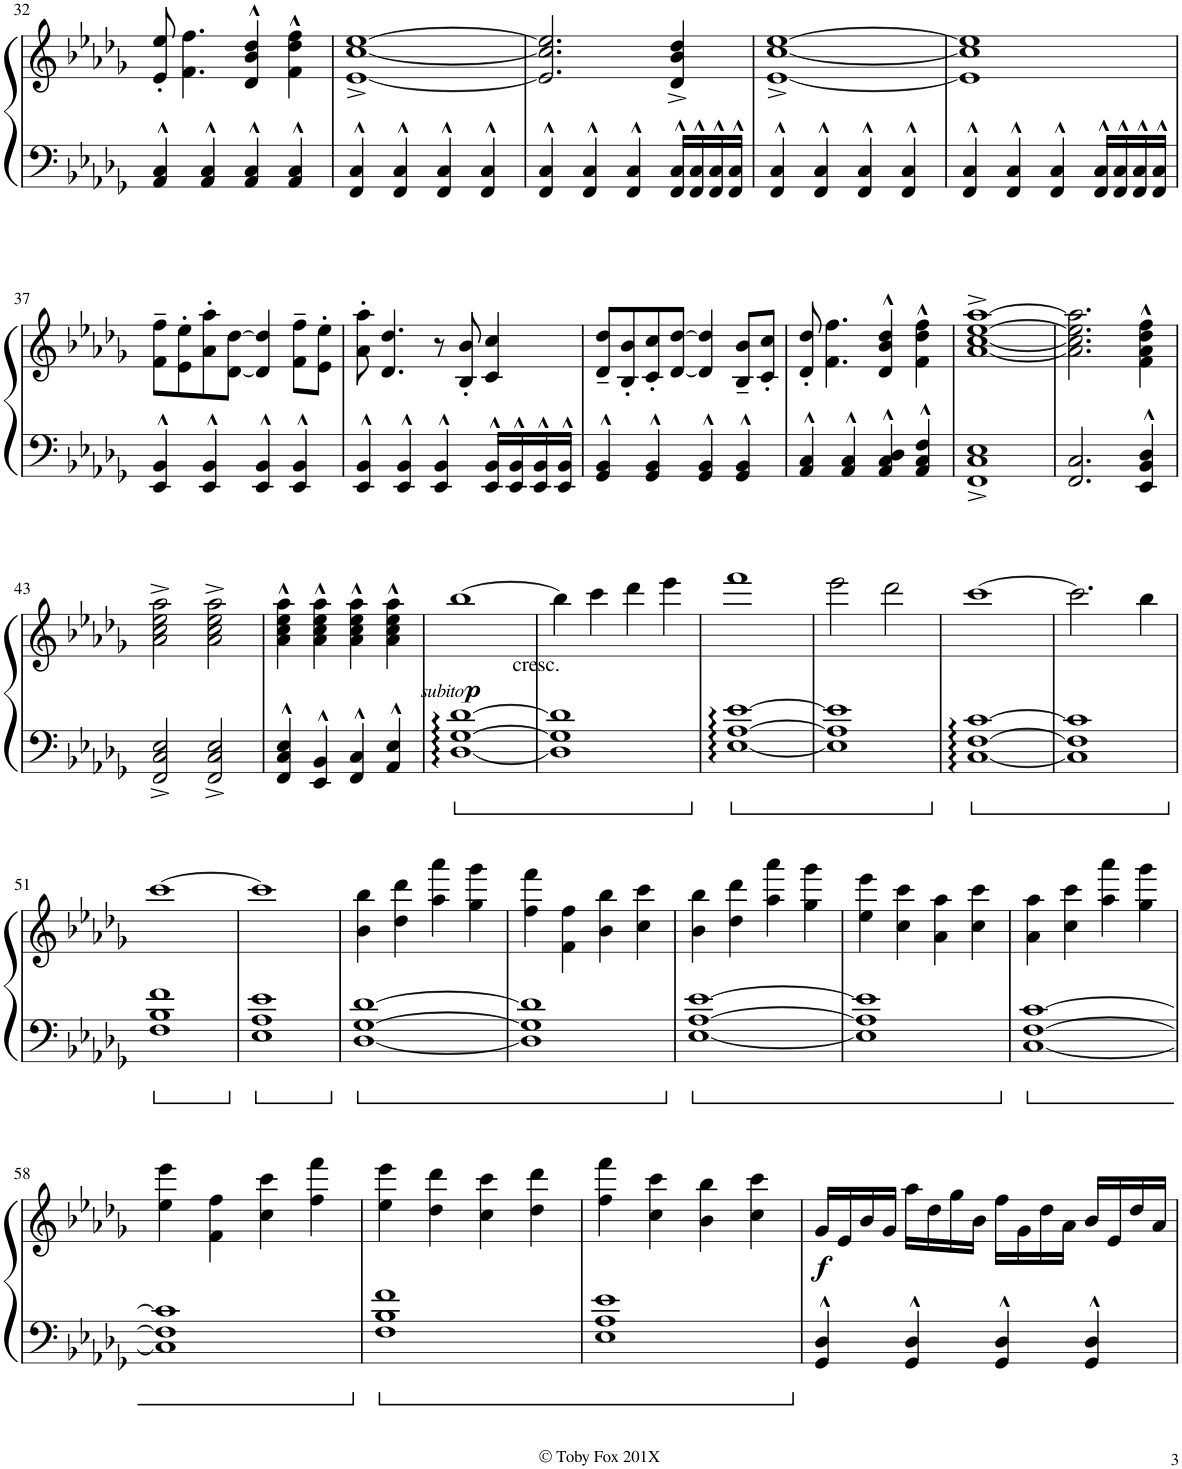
**kern	**kern	**dynam
*part1	*part1	*part1
*staff2	*staff1	*staff1/2
*I"Piano	*	*
*I'Pno.	*	*
!!LO:PB:g=z
*clefF4	*clefG2	*
*k[b-e-a-d-g-]	*k[b-e-a-d-g-]	*
*M4/4	*M4/4	*
=32	=32	=32
4AA-/^^ 4C/^^	8e-/' 8ee-/'	.
.	4.f\ 4.ff\	.
4AA-/^^ 4C/^^	.	.
4AA-/^^ 4C/^^	4d-/^^ 4b-/^^ 4dd-/^^	.
4AA-/^^ 4C/^^	4f\^^ 4dd-\^^ 4ff\^^	.
=33	=33	=33
4FF/^^ 4C/^^	[1e-^ [1cc^ [1ee-^	.
4FF/^^ 4C/^^	.	.
4FF/^^ 4C/^^	.	.
4FF/^^ 4C/^^	.	.
=34	=34	=34
4FF/^^ 4C/^^	2.e-/] 2.cc/] 2.ee-/]	.
4FF/^^ 4C/^^	.	.
4FF/^^ 4C/^^	.	.
16FF/^^ 16C/^^LL	4d-/^ 4b-/^ 4dd-/^	.
16FF/^^ 16C/^^	.	.
16FF/^^ 16C/^^	.	.
16FF/^^ 16C/^^JJ	.	.
=35	=35	=35
4FF/^^ 4C/^^	[1e-^ [1cc^ [1ee-^	.
4FF/^^ 4C/^^	.	.
4FF/^^ 4C/^^	.	.
4FF/^^ 4C/^^	.	.
=36	=36	=36
4FF/^^ 4C/^^	1e-] 1cc] 1ee-]	.
4FF/^^ 4C/^^	.	.
4FF/^^ 4C/^^	.	.
16FF/^^ 16C/^^LL	.	.
16FF/^^ 16C/^^	.	.
16FF/^^ 16C/^^	.	.
16FF/^^ 16C/^^JJ	.	.
!!LO:LB:g=z
=37	=37	=37
4EE-/^^ 4BB-/^^	8f\~ 8ff\~L	.
.	8e-\' 8ee-\'	.
4EE-/^^ 4BB-/^^	8a-\' 8aa-\'	.
.	[8d-\ [8dd-\J	.
4EE-/^^ 4BB-/^^	4d-/] 4dd-/]	.
4EE-/^^ 4BB-/^^	8f\~ 8ff\~L	.
.	8e-\' 8ee-\'J	.
=38	=38	=38
4EE-/^^ 4BB-/^^	8a-\' 8aa-\'	.
.	4.d-/ 4.dd-/	.
4EE-/^^ 4BB-/^^	.	.
4EE-/^^ 4BB-/^^	8r	.
.	8B-/' 8b-/'	.
16EE-/^^ 16BB-/^^LL	4c/ 4cc/	.
16EE-/^^ 16BB-/^^	.	.
16EE-/^^ 16BB-/^^	.	.
16EE-/^^ 16BB-/^^JJ	.	.
=39	=39	=39
4GG-/^^ 4BB-/^^	8d-/~ 8dd-/~L	.
.	8B-/' 8b-/'	.
4GG-/^^ 4BB-/^^	8c/' 8cc/'	.
.	[8d-/ [8dd-/J	.
4GG-/^^ 4BB-/^^	4d-/] 4dd-/]	.
4GG-/^^ 4BB-/^^	8B-/~ 8b-/~L	.
.	8c/' 8cc/'J	.
=40	=40	=40
4AA-/^^ 4C/^^	8d-/' 8dd-/'	.
.	4.f\ 4.ff\	.
4AA-/^^ 4C/^^	.	.
4AA-/^^ 4C/^^ 4D-/^^	4d-/^^ 4b-/^^ 4dd-/^^	.
4AA-/^^ 4C/^^ 4F/^^	4f\^^ 4dd-\^^ 4ff\^^	.
=41	=41	=41
1FF^ 1C^ 1E-^	[1a-^ [1cc^ [1ee-^ [1aa-^	.
=42	=42	=42
2.FF/ 2.C/	2.a-\] 2.cc\] 2.ee-\] 2.aa-\]	.
4EE-/^^ 4BB-/^^ 4D-/^^	4f\^^ 4a-\^^ 4dd-\^^ 4ff\^^	.
!!LO:LB:g=z
=43	=43	=43
2FF/^ 2C/^ 2E-/^	2a-\^ 2cc\^ 2ee-\^ 2aa-\^	.
2FF/^ 2C/^ 2E-/^	2a-\^ 2cc\^ 2ee-\^ 2aa-\^	.
=44	=44	=44
4FF/^^ 4C/^^ 4E-/^^	4a-\^^ 4cc\^^ 4ee-\^^ 4aa-\^^	.
4EE-/^^ 4BB-/^^	4a-\^^ 4cc\^^ 4ee-\^^ 4aa-\^^	.
4FF/^^ 4C/^^	4a-\^^ 4cc\^^ 4ee-\^^ 4aa-\^^	.
4AA-/^^ 4E-/^^	4a-\^^ 4cc\^^ 4ee-\^^ 4aa-\^^	.
=45	=45	=45
!	!LO:TX:b:t=cresc.	!
!	!	!LO:DY:b
!	!	!LO:DY:n=1:b
[1D-:: [1G-:: [1d-::	[1bb-	other-dynamics p
=46	=46	=46
1D-] 1G-] 1d-]	4bb-\]	.
.	4ccc\	.
.	4ddd-\	.
.	4eee-\	.
=47	=47	=47
[1E-:: [1A-:: [1e-::	1fff	.
=48	=48	=48
1E-] 1A-] 1e-]	2eee-\	.
.	2ddd-\	.
=49	=49	=49
[1C:: [1F:: [1c::	[1ccc	.
=50	=50	=50
1C] 1F] 1c]	2.ccc\]	.
.	4bb-\	.
!!LO:LB:g=z
=51	=51	=51
1F 1B- 1f	[1ccc	.
=52	=52	=52
1E- 1A- 1e-	1ccc]	.
=53	=53	=53
[1D- [1G- [1d-	4b-\ 4bb-\	.
.	4dd-\ 4ddd-\	.
.	4aa-\ 4aaa-\	.
.	4gg-\ 4ggg-\	.
=54	=54	=54
1D-] 1G-] 1d-]	4ff\ 4fff\	.
.	4f\ 4ff\	.
.	4b-\ 4bb-\	.
.	4cc\ 4ccc\	.
=55	=55	=55
[1E- [1A- [1e-	4b-\ 4bb-\	.
.	4dd-\ 4ddd-\	.
.	4aa-\ 4aaa-\	.
.	4gg-\ 4ggg-\	.
=56	=56	=56
1E-] 1A-] 1e-]	4ee-\ 4eee-\	.
.	4cc\ 4ccc\	.
.	4a-\ 4aa-\	.
.	4cc\ 4ccc\	.
=57	=57	=57
[1C [1F [1c	4a-\ 4aa-\	.
.	4cc\ 4ccc\	.
.	4aa-\ 4aaa-\	.
.	4gg-\ 4ggg-\	.
!!LO:LB:g=z
=58	=58	=58
1C] 1F] 1c]	4ee-\ 4eee-\	.
.	4f\ 4ff\	.
.	4cc\ 4ccc\	.
.	4ff\ 4fff\	.
=59	=59	=59
1F 1B- 1f	4ee-\ 4eee-\	.
.	4dd-\ 4ddd-\	.
.	4cc\ 4ccc\	.
.	4dd-\ 4ddd-\	.
=60	=60	=60
1E- 1A- 1e-	4ff\ 4fff\	.
.	4cc\ 4ccc\	.
.	4b-\ 4bb-\	.
.	4cc\ 4ccc\	.
=61	=61	=61
!	!	!LO:DY:b
4GG-/^^ 4D-/^^	16g-/LL	f
.	16e-/	.
.	16b-/	.
.	16g-/JJ	.
4GG-/^^ 4D-/^^	16aa-\LL	.
.	16dd-\	.
.	16gg-\	.
.	16b-\JJ	.
4GG-/^^ 4D-/^^	16ff\LL	.
.	16g-\	.
.	16dd-\	.
.	16a-\JJ	.
4GG-/^^ 4D-/^^	16b-/LL	.
.	16e-/	.
.	16dd-/	.
.	16a-/JJ	.
=	=	=
*-	*-	*-
